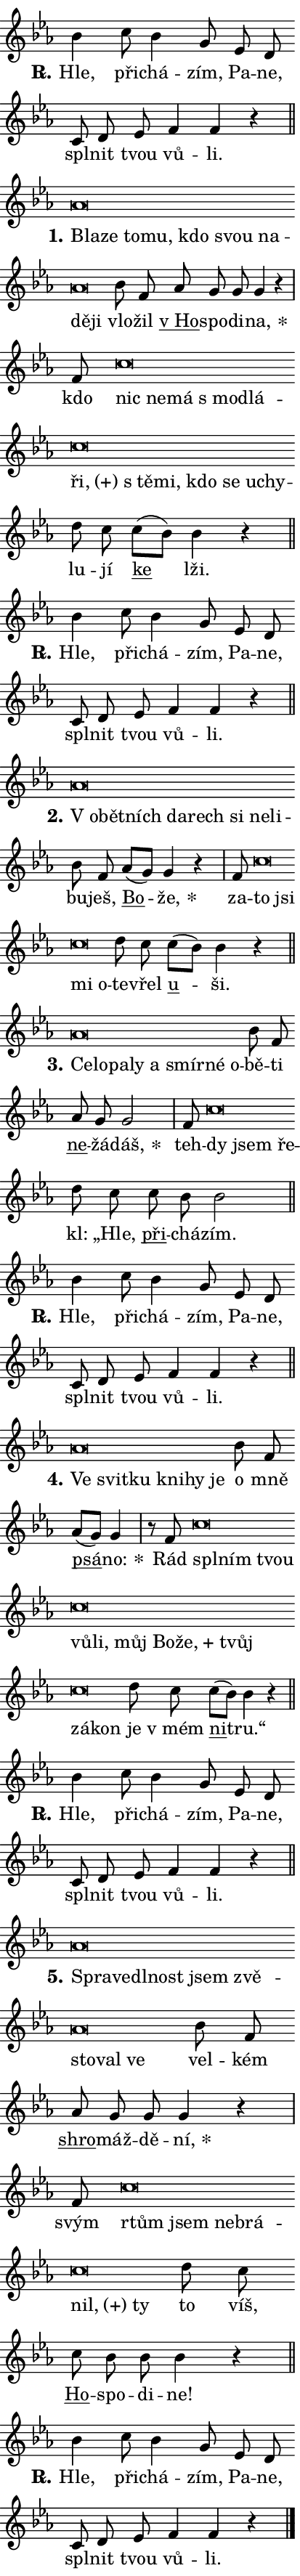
\version "2.24.0"
\header { tagline = "" }
\paper {
  indent = 0\cm
  top-margin = 0\cm
  right-margin = 0.13\cm % to fit lyric hyphens
  bottom-margin = 0\cm
  left-margin = 0\cm
  paper-width = 7\cm
  page-breaking = #ly:one-page-breaking
  system-system-spacing.basic-distance = #11
  score-system-spacing.basic-distance = #11
  ragged-last = ##f
}


%% Author: Thomas Morley
%% https://lists.gnu.org/archive/html/lilypond-user/2020-05/msg00002.html
#(define (line-position grob)
"Returns position of @var[grob} in current system:
   @code{'start}, if at first time-step
   @code{'end}, if at last time-step
   @code{'middle} otherwise
"
  (let* ((col (ly:item-get-column grob))
         (ln (ly:grob-object col 'left-neighbor))
         (rn (ly:grob-object col 'right-neighbor))
         (col-to-check-left (if (ly:grob? ln) ln col))
         (col-to-check-right (if (ly:grob? rn) rn col))
         (break-dir-left
           (and
             (ly:grob-property col-to-check-left 'non-musical #f)
             (ly:item-break-dir col-to-check-left)))
         (break-dir-right
           (and
             (ly:grob-property col-to-check-right 'non-musical #f)
             (ly:item-break-dir col-to-check-right))))
        (cond ((eqv? 1 break-dir-left) 'start)
              ((eqv? -1 break-dir-right) 'end)
              (else 'middle))))

#(define (tranparent-at-line-position vctor)
  (lambda (grob)
  "Relying on @code{line-position} select the relevant enry from @var{vctor}.
Used to determine transparency,"
    (case (line-position grob)
      ((end) (not (vector-ref vctor 0)))
      ((middle) (not (vector-ref vctor 1)))
      ((start) (not (vector-ref vctor 2))))))

noteHeadBreakVisibility =
#(define-music-function (break-visibility)(vector?)
"Makes @code{NoteHead}s transparent relying on @var{break-visibility}"
#{
  \override NoteHead.transparent =
    #(tranparent-at-line-position break-visibility)
#})

#(define delete-ledgers-for-transparent-note-heads
  (lambda (grob)
    "Reads whether a @code{NoteHead} is transparent.
If so this @code{NoteHead} is removed from @code{'note-heads} from
@var{grob}, which is supposed to be @code{LedgerLineSpanner}.
As a result ledgers are not printed for this @code{NoteHead}"
    (let* ((nhds-array (ly:grob-object grob 'note-heads))
           (nhds-list
             (if (ly:grob-array? nhds-array)
                 (ly:grob-array->list nhds-array)
                 '()))
           ;; Relies on the transparent-property being done before
           ;; Staff.LedgerLineSpanner.after-line-breaking is executed.
           ;; This is fragile ...
           (to-keep
             (remove
               (lambda (nhd)
                 (ly:grob-property nhd 'transparent #f))
               nhds-list)))
      ;; TODO find a better method to iterate over grob-arrays, similiar
      ;; to filter/remove etc for lists
      ;; For now rebuilt from scratch
      (set! (ly:grob-object grob 'note-heads)  '())
      (for-each
        (lambda (nhd)
          (ly:pointer-group-interface::add-grob grob 'note-heads nhd))
        to-keep))))

squashNotes = {
  \override NoteHead.X-extent = #'(-0.2 . 0.2)
  \override NoteHead.Y-extent = #'(-0.75 . 0)
  \override NoteHead.stencil =
    #(lambda (grob)
       (let ((pos (ly:grob-property grob 'staff-position)))
         (begin
           (if (< pos -7) (display "ERROR: Lower brevis then expected\n") (display "OK: Expected brevis position\n"))
           (if (<= pos -6) ly:text-interface::print ly:note-head::print))))
}
unSquashNotes = {
  \revert NoteHead.X-extent
  \revert NoteHead.Y-extent
  \revert NoteHead.stencil
}

hideNotes = \noteHeadBreakVisibility #begin-of-line-visible
unHideNotes = \noteHeadBreakVisibility #all-visible

% work-around for resetting accidentals
% https://lilypond.org/doc/v2.23/Documentation/notation/displaying-rhythms#unmetered-music
cadenzaMeasure = {
  \cadenzaOff
  \partial 1024 s1024
  \cadenzaOn
}

#(define-markup-command (accent layout props text) (markup?)
  "Underline accented syllable"
  (interpret-markup layout props
    #{\markup \override #'(offset . 4.3) \underline { #text }#}))

responsum = \markup \concat {
  "R" \hspace #-1.05 \path #0.1 #'((moveto 0 0.07) (lineto 0.9 0.8)) \hspace #0.05 "."
}

spaceSize = #0.6828661417322834 % exact space size for TeX Gyre Schola

\layout {
  \context {
    \Staff
    \remove "Time_signature_engraver"
    \override LedgerLineSpanner.after-line-breaking = #delete-ledgers-for-transparent-note-heads
  }
  \context {
    \Lyrics {
      \override LyricSpace.minimum-distance = \spaceSize
      \override LyricText.font-name = #"TeX Gyre Schola"
      \override LyricText.font-size = 1
      \override StanzaNumber.font-name = #"TeX Gyre Schola Bold"
      \override StanzaNumber.font-size = 1
    }
  }
  \context {
    \Score 
    \override NoteHead.text =
      #(lambda (grob) 
        (let ((pos (ly:grob-property grob 'staff-position)))
          #{\markup {
            \combine
              \halign #-0.55 \raise #(if (= pos -6) 0 0.5) \override #'(thickness . 2) \draw-line #'(3.2 . 0)
              \musicglyph "noteheads.sM1"
          }#}))
  }
}

% magnetic-lyrics.ily
%
%   written by
%     Jean Abou Samra <jean@abou-samra.fr>
%     Werner Lemberg <wl@gnu.org>
%
%   adapted by
%     Jiri Hon <jiri.hon@gmail.com>
%
% Version 2022-Apr-15

% https://www.mail-archive.com/lilypond-user@gnu.org/msg149350.html

#(define (Left_hyphen_pointer_engraver context)
   "Collect syllable-hyphen-syllable occurrences in lyrics and store
them in properties.  This engraver only looks to the left.  For
example, if the lyrics input is @code{foo -- bar}, it does the
following.

@itemize @bullet
@item
Set the @code{text} property of the @code{LyricHyphen} grob between
@q{foo} and @q{bar} to @code{foo}.

@item
Set the @code{left-hyphen} property of the @code{LyricText} grob with
text @q{foo} to the @code{LyricHyphen} grob between @q{foo} and
@q{bar}.
@end itemize

Use this auxiliary engraver in combination with the
@code{lyric-@/text::@/apply-@/magnetic-@/offset!} hook."
   (let ((hyphen #f)
         (text #f))
     (make-engraver
      (acknowledgers
       ((lyric-syllable-interface engraver grob source-engraver)
        (set! text grob)))
      (end-acknowledgers
       ((lyric-hyphen-interface engraver grob source-engraver)
        ;(when (not (grob::has-interface grob 'lyric-space-interface))
          (set! hyphen grob)));)
      ((stop-translation-timestep engraver)
       (when (and text hyphen)
         (ly:grob-set-object! text 'left-hyphen hyphen))
       (set! text #f)
       (set! hyphen #f)))))

#(define (lyric-text::apply-magnetic-offset! grob)
   "If the space between two syllables is less than the value in
property @code{LyricText@/.details@/.squash-threshold}, move the right
syllable to the left so that it gets concatenated with the left
syllable.

Use this function as a hook for
@code{LyricText@/.after-@/line-@/breaking} if the
@code{Left_@/hyphen_@/pointer_@/engraver} is active."
   (let ((hyphen (ly:grob-object grob 'left-hyphen #f)))
     (when hyphen
       (let ((left-text (ly:spanner-bound hyphen LEFT)))
         (when (grob::has-interface left-text 'lyric-syllable-interface)
           (let* ((common (ly:grob-common-refpoint grob left-text X))
                  (this-x-ext (ly:grob-extent grob common X))
                  (left-x-ext
                   (begin
                     ;; Trigger magnetism for left-text.
                     (ly:grob-property left-text 'after-line-breaking)
                     (ly:grob-extent left-text common X)))
                  ;; `delta` is the gap width between two syllables.
                  (delta (- (interval-start this-x-ext)
                            (interval-end left-x-ext)))
                  (details (ly:grob-property grob 'details))
                  (threshold (assoc-get 'squash-threshold details 0.2)))
             (when (< delta threshold)
               (let* (;; We have to manipulate the input text so that
                      ;; ligatures crossing syllable boundaries are not
                      ;; disabled.  For languages based on the Latin
                      ;; script this is essentially a beautification.
                      ;; However, for non-Western scripts it can be a
                      ;; necessity.
                      (lt (ly:grob-property left-text 'text))
                      (rt (ly:grob-property grob 'text))
                      (is-space (grob::has-interface hyphen 'lyric-space-interface))
                      (space (if is-space " " ""))
                      (extra-delta (if is-space spaceSize 0))
                      ;; Append new syllable.
                      (ltrt-space (if (and (string? lt) (string? rt))
                                (string-append lt space rt)
                                (make-concat-markup (list lt space rt))))
                      ;; Right-align `ltrt` to the right side.
                      (ltrt-space-markup (grob-interpret-markup
                               grob
                               (make-translate-markup
                                (cons (interval-length this-x-ext) 0)
                                (make-right-align-markup ltrt-space)))))
                 (begin
                   ;; Don't print `left-text`.
                   (ly:grob-set-property! left-text 'stencil #f)
                   ;; Set text and stencil (which holds all collected
                   ;; syllables so far) and shift it to the left.
                   (ly:grob-set-property! grob 'text ltrt-space)
                   (ly:grob-set-property! grob 'stencil ltrt-space-markup)
                   (ly:grob-translate-axis! grob (- (- delta extra-delta)) X))))))))))


#(define (lyric-hyphen::displace-bounds-first grob)
   ;; Make very sure this callback isn't triggered too early.
   (let ((left (ly:spanner-bound grob LEFT))
         (right (ly:spanner-bound grob RIGHT)))
     (ly:grob-property left 'after-line-breaking)
     (ly:grob-property right 'after-line-breaking)
     (ly:lyric-hyphen::print grob)))

squashThreshold = #0.4

\layout {
  \context {
    \Lyrics
    \consists #Left_hyphen_pointer_engraver
    \override LyricText.after-line-breaking =
      #lyric-text::apply-magnetic-offset!
    \override LyricHyphen.stencil = #lyric-hyphen::displace-bounds-first
    \override LyricText.details.squash-threshold = \squashThreshold
    \override LyricHyphen.minimum-distance = 0
    \override LyricHyphen.minimum-length = \squashThreshold
  }
}

squashText = \override LyricText.details.squash-threshold = 9999
unSquashText = \override LyricText.details.squash-threshold = \squashThreshold

leftText = \override LyricText.self-alignment-X = #LEFT
unLeftText = \revert LyricText.self-alignment-X

starOffset = #(lambda (grob) 
                (let ((x_offset (ly:self-alignment-interface::aligned-on-x-parent grob)))
                  (if (= x_offset 0) 0 (+ x_offset 1.2))))

star = #(define-music-function (syllable)(string?)
"Append star separator at the end of a syllable"
#{
  \once \override LyricText.X-offset = #starOffset
  \lyricmode { \markup {
    #syllable
    \override #'((font-name . "TeX Gyre Schola Bold")) \hspace #0.2 \lower #0.65 \larger "*"
  } }
#})

starAccent = #(define-music-function (syllable)(string?)
"Append star separator at the end of a syllable and make accent"
#{
  \once \override LyricText.X-offset = #starOffset
  \lyricmode { \markup {
    \accent #syllable
    \override #'((font-name . "TeX Gyre Schola Bold")) \hspace #0.2 \lower #0.65 \larger "*"
  } }
#})

breath = #(define-music-function (syllable)(string?)
"Append breathing indicator at the end of a syllable"
#{
  \lyricmode { \markup { #syllable "+" } }
#})

optionalBreath = #(define-music-function (syllable)(string?)
"Append optional breathing indicator at the end of a syllable"
#{
  \lyricmode { \markup { #syllable "(+)" } }
#})


\score {
    <<
        \new Voice = "melody" { \cadenzaOn \key es \major \relative { bes'4 c8 bes4 g8 \bar "" es d \bar "" c d es \bar "" f4 f r \cadenzaMeasure \bar "||" \break } }
        \new Lyrics \lyricsto "melody" { \lyricmode { \set stanza = \responsum
Hle, při -- chá -- zím, Pa -- ne, spl -- nit tvou vů -- li. } }
    >>
    \layout {}
}

\score {
    <<
        \new Voice = "melody" { \cadenzaOn \key es \major \relative { \squashNotes as'\breve*1/16 \hideNotes \breve*1/16 \bar "" \breve*1/16 \bar "" \breve*1/16 \bar "" \breve*1/16 \bar "" \breve*1/16 \bar "" \breve*1/16 \bar "" \breve*1/16 \breve*1/16 \bar "" \unHideNotes \unSquashNotes bes8 f \bar "" as g g g4 r \cadenzaMeasure \bar "|" f8 \squashNotes c'\breve*1/16 \hideNotes \breve*1/16 \bar "" \breve*1/16 \bar "" \breve*1/16 \bar "" \breve*1/16 \bar "" \breve*1/16 \bar "" \breve*1/16 \bar "" \breve*1/16 \bar "" \breve*1/16 \bar "" \breve*1/16 \bar "" \breve*1/16 \breve*1/16 \bar "" \unHideNotes \unSquashNotes d8 c \bar "" c[( bes)] bes4 r \cadenzaMeasure \bar "||" \break } }
        \new Lyrics \lyricsto "melody" { \lyricmode { \set stanza = "1."
\leftText Bla -- \squashText ze to -- mu, kdo svou na -- dě -- ji \unLeftText \unSquashText vlo -- žil \markup \accent "v Ho" -- spo -- di -- \star na, kdo \leftText nic \squashText ne -- má "s mo" -- dlá -- \optionalBreath ři, "s tě" -- mi, kdo se u -- chy -- \unLeftText \unSquashText lu -- jí \markup \accent ke lži. } }
    >>
    \layout {}
}

\score {
    <<
        \new Voice = "melody" { \cadenzaOn \key es \major \relative { bes'4 c8 bes4 g8 \bar "" es d \bar "" c d es \bar "" f4 f r \cadenzaMeasure \bar "||" \break } }
        \new Lyrics \lyricsto "melody" { \lyricmode { \set stanza = \responsum
Hle, při -- chá -- zím, Pa -- ne, spl -- nit tvou vů -- li. } }
    >>
    \layout {}
}

\score {
    <<
        \new Voice = "melody" { \cadenzaOn \key es \major \relative { \squashNotes as'\breve*1/16 \hideNotes \breve*1/16 \bar "" \breve*1/16 \bar "" \breve*1/16 \bar "" \breve*1/16 \bar "" \breve*1/16 \bar "" \breve*1/16 \breve*1/16 \bar "" \unHideNotes \unSquashNotes bes8 f \bar "" as[( g)] g4 r \cadenzaMeasure \bar "|" f8 \squashNotes c'\breve*1/16 \hideNotes \breve*1/16 \bar "" \breve*1/16 \breve*1/16 \bar "" \unHideNotes \unSquashNotes d8 c \bar "" c[( bes)] bes4 r \cadenzaMeasure \bar "||" \break } }
        \new Lyrics \lyricsto "melody" { \lyricmode { \set stanza = "2."
\leftText "V o" -- \squashText bět -- ních da -- rech si ne -- li -- \unLeftText \unSquashText bu -- ješ, \markup \accent Bo -- \star že, za -- \leftText to \squashText jsi mi o -- \unLeftText \unSquashText te -- vřel \markup \accent u -- ši. } }
    >>
    \layout {}
}

\score {
    <<
        \new Voice = "melody" { \cadenzaOn \key es \major \relative { \squashNotes as'\breve*1/16 \hideNotes \breve*1/16 \bar "" \breve*1/16 \bar "" \breve*1/16 \bar "" \breve*1/16 \bar "" \breve*1/16 \bar "" \breve*1/16 \breve*1/16 \bar "" \unHideNotes \unSquashNotes bes8 f \bar "" as g g2 \cadenzaMeasure \bar "|" f8 \squashNotes c'\breve*1/16 \hideNotes \breve*1/16 \breve*1/16 \bar "" \unHideNotes \unSquashNotes d8 c \bar "" c bes bes2 \cadenzaMeasure \bar "||" \break } }
        \new Lyrics \lyricsto "melody" { \lyricmode { \set stanza = "3."
\leftText Ce -- \squashText lo -- pa -- ly a smír -- né o -- \unLeftText \unSquashText bě -- ti \markup \accent ne -- žá -- \star dáš, teh -- \leftText dy \squashText jsem ře -- \unLeftText \unSquashText kl: „Hle, \markup \accent při -- chá -- zím. } }
    >>
    \layout {}
}

\score {
    <<
        \new Voice = "melody" { \cadenzaOn \key es \major \relative { bes'4 c8 bes4 g8 \bar "" es d \bar "" c d es \bar "" f4 f r \cadenzaMeasure \bar "||" \break } }
        \new Lyrics \lyricsto "melody" { \lyricmode { \set stanza = \responsum
Hle, při -- chá -- zím, Pa -- ne, spl -- nit tvou vů -- li. } }
    >>
    \layout {}
}

\score {
    <<
        \new Voice = "melody" { \cadenzaOn \key es \major \relative { \squashNotes as'\breve*1/16 \hideNotes \breve*1/16 \bar "" \breve*1/16 \bar "" \breve*1/16 \bar "" \breve*1/16 \breve*1/16 \bar "" \unHideNotes \unSquashNotes bes8 f \bar "" as[( g)] g4 \cadenzaMeasure \bar "|" r8 f8 \squashNotes c'\breve*1/16 \hideNotes \breve*1/16 \bar "" \breve*1/16 \bar "" \breve*1/16 \bar "" \breve*1/16 \bar "" \breve*1/16 \bar "" \breve*1/16 \bar "" \breve*1/16 \bar "" \breve*1/16 \bar "" \breve*1/16 \breve*1/16 \bar "" \unHideNotes \unSquashNotes d8 c \bar "" c[( bes)] bes4 r \cadenzaMeasure \bar "||" \break } }
        \new Lyrics \lyricsto "melody" { \lyricmode { \set stanza = "4."
\leftText Ve \squashText svit -- ku kni -- hy je \unLeftText \unSquashText o mně \markup \accent psá -- \star no: Rád \leftText spl -- \squashText ním tvou vů -- li, můj Bo -- \breath "že," tvůj zá -- kon \unLeftText \unSquashText je "v mém" \markup \accent ni -- tru.“ } }
    >>
    \layout {}
}

\score {
    <<
        \new Voice = "melody" { \cadenzaOn \key es \major \relative { bes'4 c8 bes4 g8 \bar "" es d \bar "" c d es \bar "" f4 f r \cadenzaMeasure \bar "||" \break } }
        \new Lyrics \lyricsto "melody" { \lyricmode { \set stanza = \responsum
Hle, při -- chá -- zím, Pa -- ne, spl -- nit tvou vů -- li. } }
    >>
    \layout {}
}

\score {
    <<
        \new Voice = "melody" { \cadenzaOn \key es \major \relative { \squashNotes as'\breve*1/16 \hideNotes \breve*1/16 \bar "" \breve*1/16 \bar "" \breve*1/16 \bar "" \breve*1/16 \bar "" \breve*1/16 \bar "" \breve*1/16 \bar "" \breve*1/16 \breve*1/16 \bar "" \unHideNotes \unSquashNotes bes8 f \bar "" as g g g4 r \cadenzaMeasure \bar "|" f8 \squashNotes c'\breve*1/16 \hideNotes \breve*1/16 \bar "" \breve*1/16 \bar "" \breve*1/16 \bar "" \breve*1/16 \breve*1/16 \bar "" \unHideNotes \unSquashNotes d8 c \bar "" c bes bes bes4 r \cadenzaMeasure \bar "||" \break } }
        \new Lyrics \lyricsto "melody" { \lyricmode { \set stanza = "5."
\leftText Spra -- \squashText ve -- dl -- nost jsem zvě -- sto -- val ve \unLeftText \unSquashText vel -- kém \markup \accent shro -- máž -- dě -- \star ní, svým \leftText rtům \squashText jsem ne -- brá -- \optionalBreath nil, ty \unLeftText \unSquashText to víš, \markup \accent Ho -- spo -- di -- ne! } }
    >>
    \layout {}
}

\score {
    <<
        \new Voice = "melody" { \cadenzaOn \key es \major \relative { bes'4 c8 bes4 g8 \bar "" es d \bar "" c d es \bar "" f4 f r \cadenzaMeasure \bar "||" \break } \bar "|." }
        \new Lyrics \lyricsto "melody" { \lyricmode { \set stanza = \responsum
Hle, při -- chá -- zím, Pa -- ne, spl -- nit tvou vů -- li. } }
    >>
    \layout {}
}
